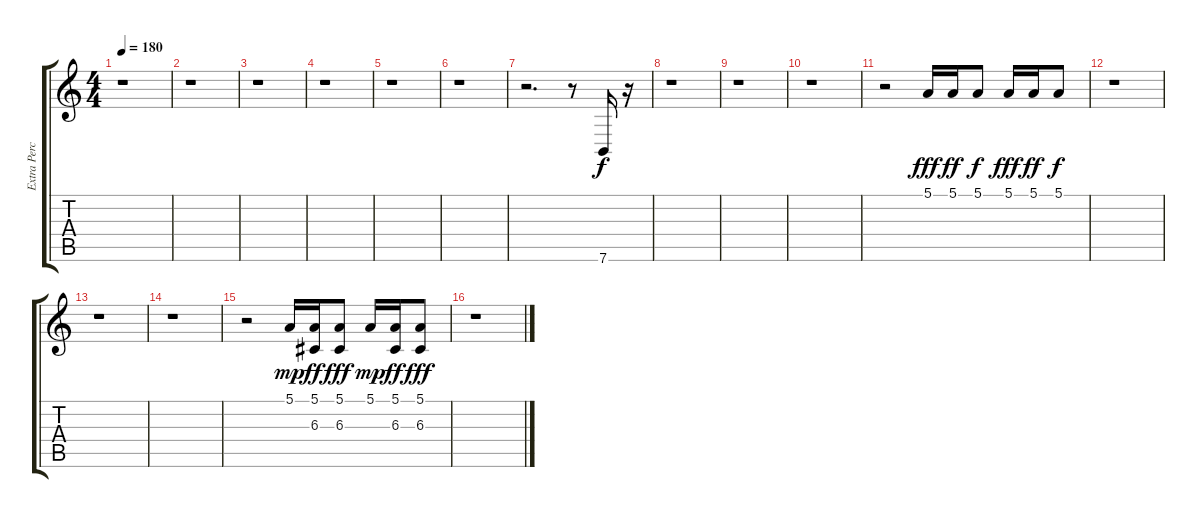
\track ("Extra Perc." "Extra Perc") {instrument melodictom}
\staff {score tabs}
\tuning (E4 B3 G3 D3 A2 E2) {hide}
\ts (4 4)
\tempo 180
\clef g2
\ks c
r.1{dy f} |
r.1 |
r.1 |
r.1 |
r.1 |
r.1 |
r.2{d} r.8 7.6.16{balance 8} r.16 |
r.1 |
r.1 |
r.1 |
r.2 5.1.16{dy fff balance 12} 5.1.16{dy ff} 5.1.8{dy f} 5.1.16{dy fff} 5.1.16{dy ff} 5.1.8{dy f} |
r.1 |
r.1 |
r.1 |
r.2 5.1.16{dy mp balance 12 instrument melodictom} (5.1 6.3).16{dy ff} (5.1 6.3).8{dy fff} 5.1.16{dy mp} (5.1 6.3).16{dy ff} (5.1 6.3).8{dy fff} |
r.1
